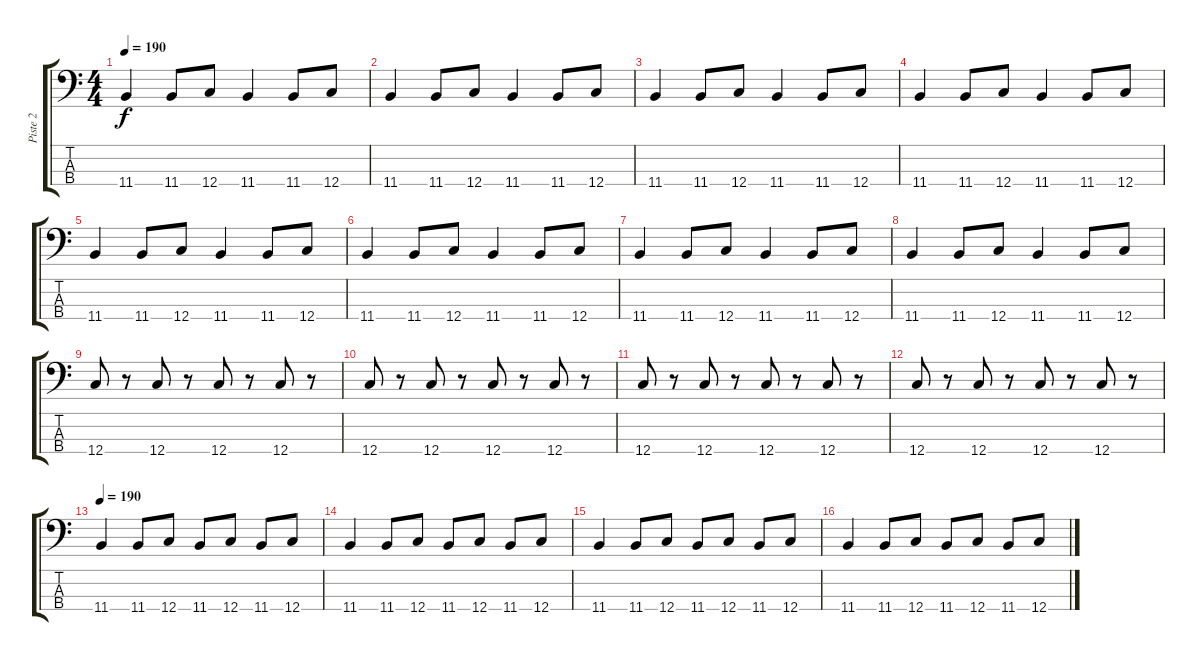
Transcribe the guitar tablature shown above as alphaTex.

\track ("Piste 2" "Piste 2") {instrument electricbasspick}
\staff {score tabs}
\tuning (F2 C2 G1 C1) {hide}
\ts (4 4)
\tempo 190
\clef f4
\ks c
11.4.4{dy f} 11.4.8 12.4.8 11.4.4 11.4.8 12.4.8 |
11.4.4 11.4.8 12.4.8 11.4.4 11.4.8 12.4.8 |
11.4.4 11.4.8 12.4.8 11.4.4 11.4.8 12.4.8 |
11.4.4 11.4.8 12.4.8 11.4.4 11.4.8 12.4.8 |
11.4.4 11.4.8 12.4.8 11.4.4 11.4.8 12.4.8 |
11.4.4 11.4.8 12.4.8 11.4.4 11.4.8 12.4.8 |
11.4.4 11.4.8 12.4.8 11.4.4 11.4.8 12.4.8 |
11.4.4 11.4.8 12.4.8 11.4.4 11.4.8 12.4.8 |
12.4.8 r.8 12.4.8 r.8 12.4.8 r.8 12.4.8 r.8 |
12.4.8 r.8 12.4.8 r.8 12.4.8 r.8 12.4.8 r.8 |
12.4.8 r.8 12.4.8 r.8 12.4.8 r.8 12.4.8 r.8 |
12.4.8 r.8 12.4.8 r.8 12.4.8 r.8 12.4.8 r.8 |
\tempo 190
11.4.4 11.4.8 12.4.8 11.4.8 12.4.8 11.4.8 12.4.8 |
11.4.4 11.4.8 12.4.8 11.4.8 12.4.8 11.4.8 12.4.8 |
11.4.4 11.4.8 12.4.8 11.4.8 12.4.8 11.4.8 12.4.8 |
11.4.4 11.4.8 12.4.8 11.4.8 12.4.8 11.4.8 12.4.8
